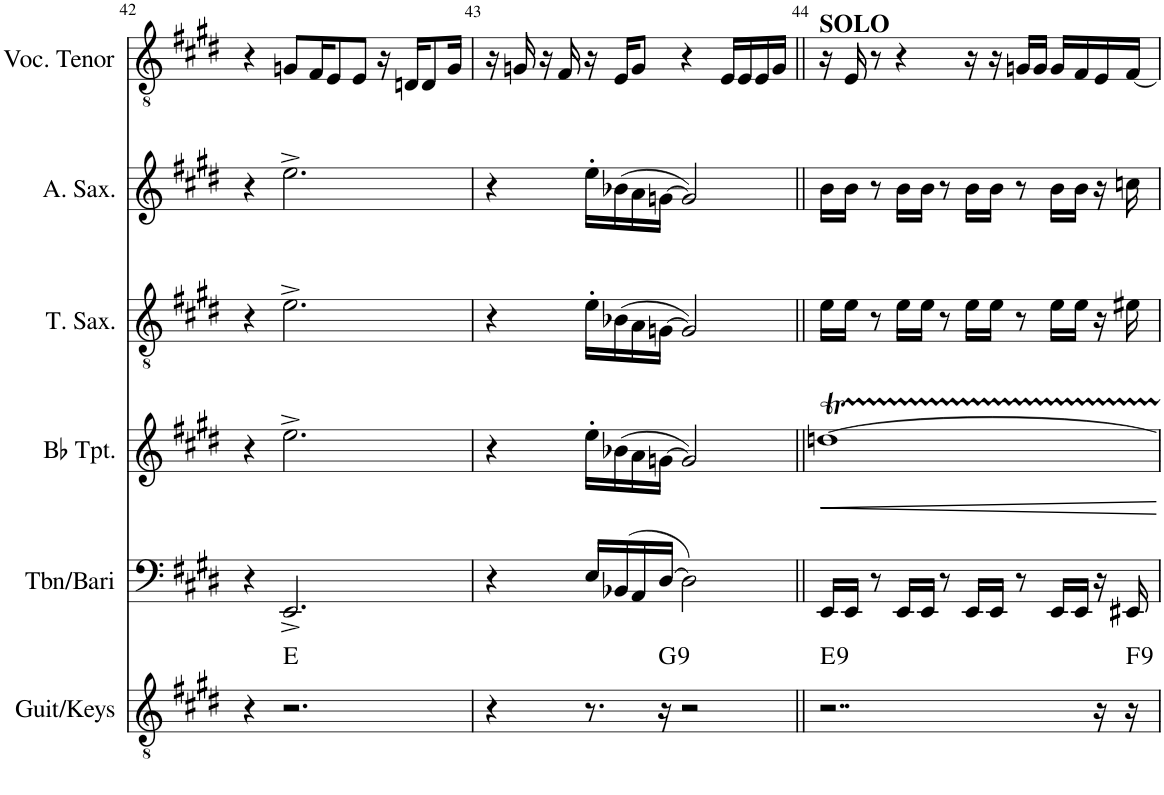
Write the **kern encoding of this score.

**kern	**harte	**kern	**kern	**kern	**kern	**kern
*part6	*part6	*part5	*part4	*part3	*part2	*part1
*staff6	*	*staff5	*staff4	*staff3	*staff2	*staff1
*I"Guit/Keys	*	*I"Tbn/Bari	*I"Bb Trumpet	*I"T. Sax.	*I"Alto Sax	*I"Voc. Tenor
*I'Guit/Keys	*	*I'Tbn/Bari	*I'Bb Tpt.	*I'T. Sax.	*I'A. Sax.	*I'Voc. Tenor
!!LO:PB:g=z
*clefGv2	*	*clefF4	*clefG2	*clefGv2	*clefG2	*clefGv2
*	*	*	*ITrd1c2	*ITrd8c14	*ITrd5c9	*
*k[f#c#g#d#]	*	*k[f#c#g#d#]	*k[f#c#g#d#]	*k[f#c#g#d#]	*k[f#c#g#d#]	*k[f#c#g#d#]
*M4/4	*	*M4/4	*M4/4	*M4/4	*M4/4	*M4/4
=42	=42	=42	=42	=42	=42	=42
4r	.	4r	4r	4r	4r	4r
2.r	E:maj	2.EE^/	2.ee^\	2.e^\	2.ee^\	8Gn/L
.	.	.	.	.	.	16F#/K
.	.	.	.	.	.	8E/
.	.	.	.	.	.	8E/J
.	.	.	.	.	.	16r
.	.	.	.	.	.	16Dn/KL
.	.	.	.	.	.	8D/
.	.	.	.	.	.	16G/Jk
=43	=43	=43	=43	=43	=43	=43
4r	.	4r	4r	4r	4r	16r
.	.	.	.	.	.	16Gn/
.	.	.	.	.	.	16r
.	.	.	.	.	.	16F#/
8.r	.	16E/LL	16ee'\LL	16e'\LL	16ee'\LL	16r
.	.	(16BB-X/	(16b-X\	(16B-X\	(16b-X\	16E/KL
.	.	16AA/	16a\	16A\	16a\	8G/J
!	!LO:H:kt=9	!	!	!	!	!
16r	G:9	[16D#/JJ	[16gn\JJ	[16Gn\JJ	[16gn\JJ	.
2r	.	2D#\])	2g/])	2G/])	2g/])	4r
.	.	.	.	.	.	16E/LL
.	.	.	.	.	.	16E/
.	.	.	.	.	.	16E/
.	.	.	.	.	.	16G/JJ
=44||	=44||	=44||	=44||	=44||	=44||	=44||
!	!LO:H:kt=9	!	!	!	!	!LO:TX:a:B:t=SOLO
2..r	E:9	16EE/LL	[1ddnT	16e\LL	16b\LL	16r
.	.	16EE/JJ	.	16e\JJ	16b\JJ	16E/
.	.	8r	.	8r	8r	8r
.	.	16EE/LL	.	16e\LL	16b\LL	4r
.	.	16EE/JJ	.	16e\JJ	16b\JJ	.
.	.	8r	.	8r	8r	.
.	.	16EE/LL	.	16e\LL	16b\LL	16r
.	.	16EE/JJ	.	16e\JJ	16b\JJ	16r
.	.	8r	.	8r	8r	16Gn/LL
.	.	.	.	.	.	16G/JJ
.	.	16EE/LL	.	16e\LL	16b\LL	16G/LL
.	.	16EE/JJ	.	16e\JJ	16b\JJ	16F#/
16r	.	16r	.	16r	16r	16E/
!	!LO:H:kt=9	!	!	!	!	!
16r	F:9	16EE#X/	.	16e#X\	16ccn\	[16F#/JJ
=	=	=	=	=	=	=
*-	*-	*-	*-	*-	*-	*-
